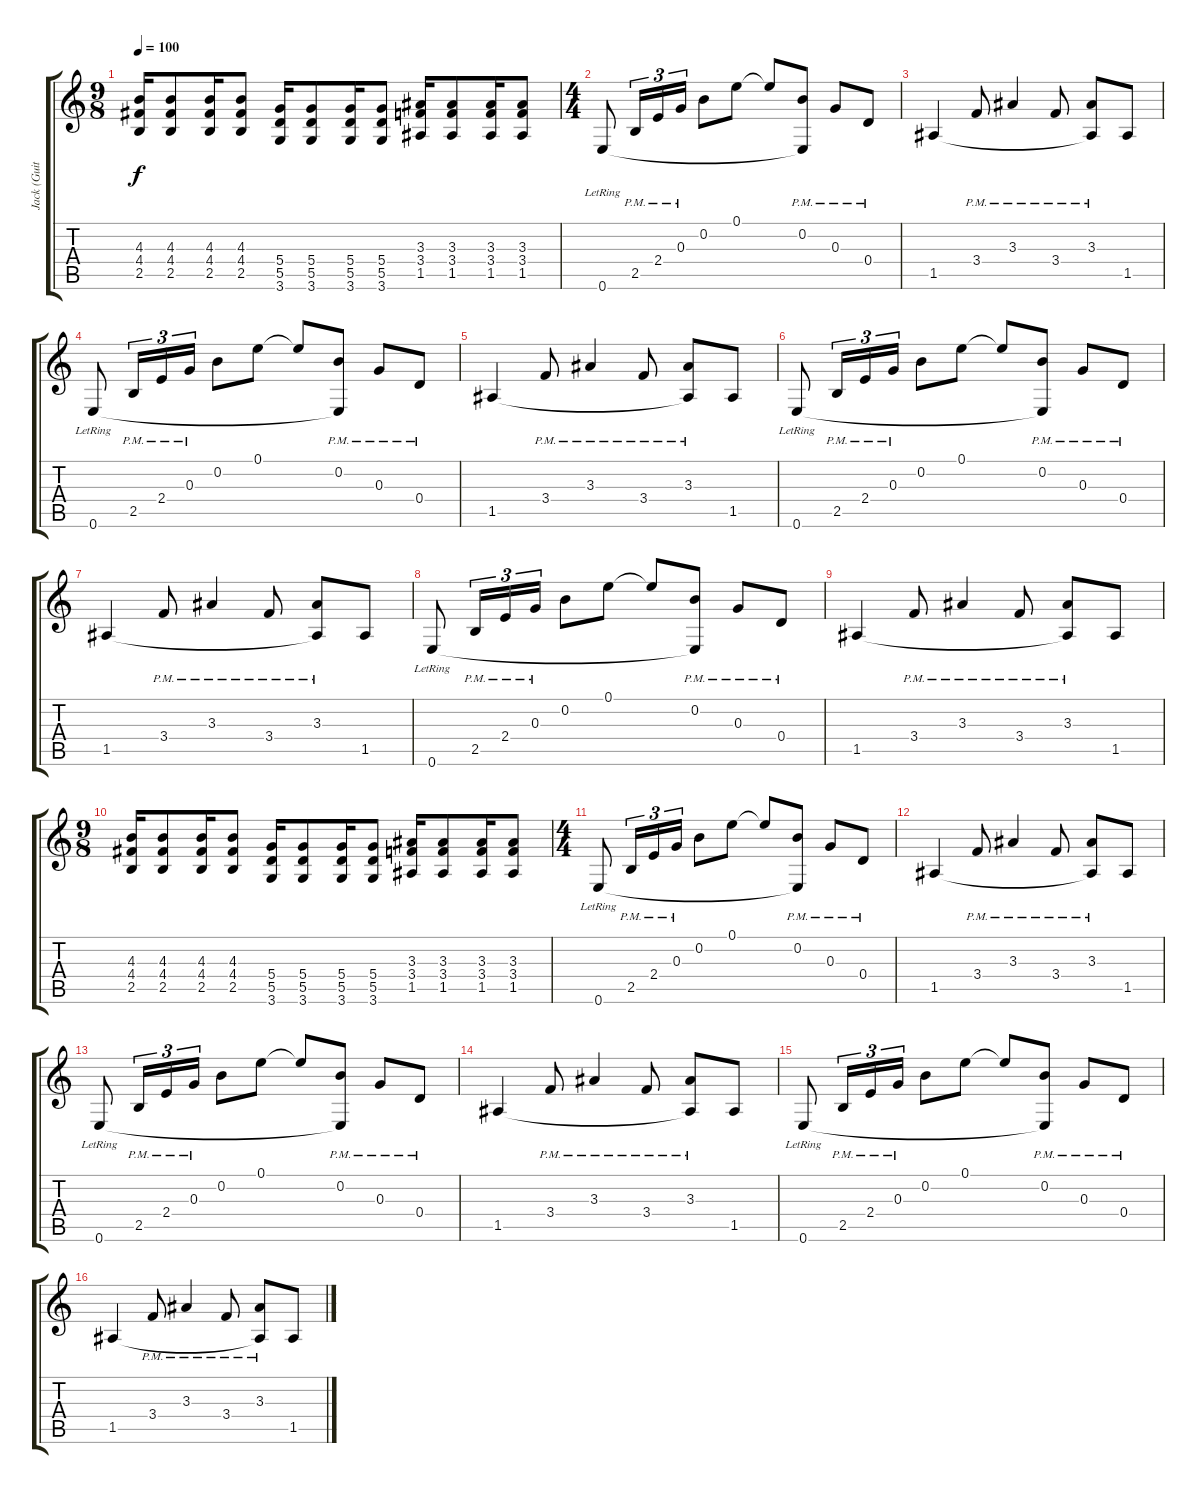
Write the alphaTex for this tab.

\track ("Jack (Guitar)" "Jack (Guit") {instrument electricguitarclean}
\staff {score tabs}
\tuning (E4 B3 G3 D3 A2 E2) {hide}
\ts (9 8)
\tempo 100
\clef g2
\ks c
(4.3 4.4 2.5).16{dy f instrument distortionguitar} (4.3 4.4 2.5).8 (4.3 4.4 2.5).16 (4.3 4.4 2.5).8 (5.4 5.5 3.6).16 (5.4 5.5 3.6).8 (5.4 5.5 3.6).16 (5.4 5.5 3.6).8 (3.3 3.4 1.5).16 (3.3 3.4 1.5).8 (3.3 3.4 1.5).16 (3.3 3.4 1.5).8 |
\ts (4 4)
0.6{lr}.8{instrument electricguitarclean} 2.5{pm}.16{tu (3 2)} 2.4{pm}.16{tu (3 2)} 0.3{pm}.16{tu (3 2)} 0.2.8 0.1.8 0.1{t}.8 (0.2{pm} 0.6{t}).8 0.3{pm}.8 0.4{pm}.8 |
1.5.4 3.4{pm}.8 3.3{pm}.4 3.4{pm}.8 (3.3{pm} 1.5{t}).8 1.5.8 |
0.6{lr}.8 2.5{pm}.16{tu (3 2)} 2.4{pm}.16{tu (3 2)} 0.3{pm}.16{tu (3 2)} 0.2.8 0.1.8 0.1{t}.8 (0.2{pm} 0.6{t}).8 0.3{pm}.8 0.4{pm}.8 |
1.5.4 3.4{pm}.8 3.3{pm}.4 3.4{pm}.8 (3.3{pm} 1.5{t}).8 1.5.8 |
0.6{lr}.8 2.5{pm}.16{tu (3 2)} 2.4{pm}.16{tu (3 2)} 0.3{pm}.16{tu (3 2)} 0.2.8 0.1.8 0.1{t}.8 (0.2{pm} 0.6{t}).8 0.3{pm}.8 0.4{pm}.8 |
1.5.4 3.4{pm}.8 3.3{pm}.4 3.4{pm}.8 (3.3{pm} 1.5{t}).8 1.5.8 |
0.6{lr}.8 2.5{pm}.16{tu (3 2)} 2.4{pm}.16{tu (3 2)} 0.3{pm}.16{tu (3 2)} 0.2.8 0.1.8 0.1{t}.8 (0.2{pm} 0.6{t}).8 0.3{pm}.8 0.4{pm}.8 |
1.5.4 3.4{pm}.8 3.3{pm}.4 3.4{pm}.8 (3.3{pm} 1.5{t}).8 1.5.8 |
\ts (9 8)
(4.3 4.4 2.5).16{instrument distortionguitar} (4.3 4.4 2.5).8 (4.3 4.4 2.5).16 (4.3 4.4 2.5).8 (5.4 5.5 3.6).16 (5.4 5.5 3.6).8 (5.4 5.5 3.6).16 (5.4 5.5 3.6).8 (3.3 3.4 1.5).16 (3.3 3.4 1.5).8 (3.3 3.4 1.5).16 (3.3 3.4 1.5).8 |
\ts (4 4)
0.6{lr}.8{instrument electricguitarclean} 2.5{pm}.16{tu (3 2)} 2.4{pm}.16{tu (3 2)} 0.3{pm}.16{tu (3 2)} 0.2.8 0.1.8 0.1{t}.8 (0.2{pm} 0.6{t}).8 0.3{pm}.8 0.4{pm}.8 |
1.5.4 3.4{pm}.8 3.3{pm}.4 3.4{pm}.8 (3.3{pm} 1.5{t}).8 1.5.8 |
0.6{lr}.8 2.5{pm}.16{tu (3 2)} 2.4{pm}.16{tu (3 2)} 0.3{pm}.16{tu (3 2)} 0.2.8 0.1.8 0.1{t}.8 (0.2{pm} 0.6{t}).8 0.3{pm}.8 0.4{pm}.8 |
1.5.4 3.4{pm}.8 3.3{pm}.4 3.4{pm}.8 (3.3{pm} 1.5{t}).8 1.5.8 |
0.6{lr}.8 2.5{pm}.16{tu (3 2)} 2.4{pm}.16{tu (3 2)} 0.3{pm}.16{tu (3 2)} 0.2.8 0.1.8 0.1{t}.8 (0.2{pm} 0.6{t}).8 0.3{pm}.8 0.4{pm}.8 |
1.5.4 3.4{pm}.8 3.3{pm}.4 3.4{pm}.8 (3.3{pm} 1.5{t}).8 1.5.8
